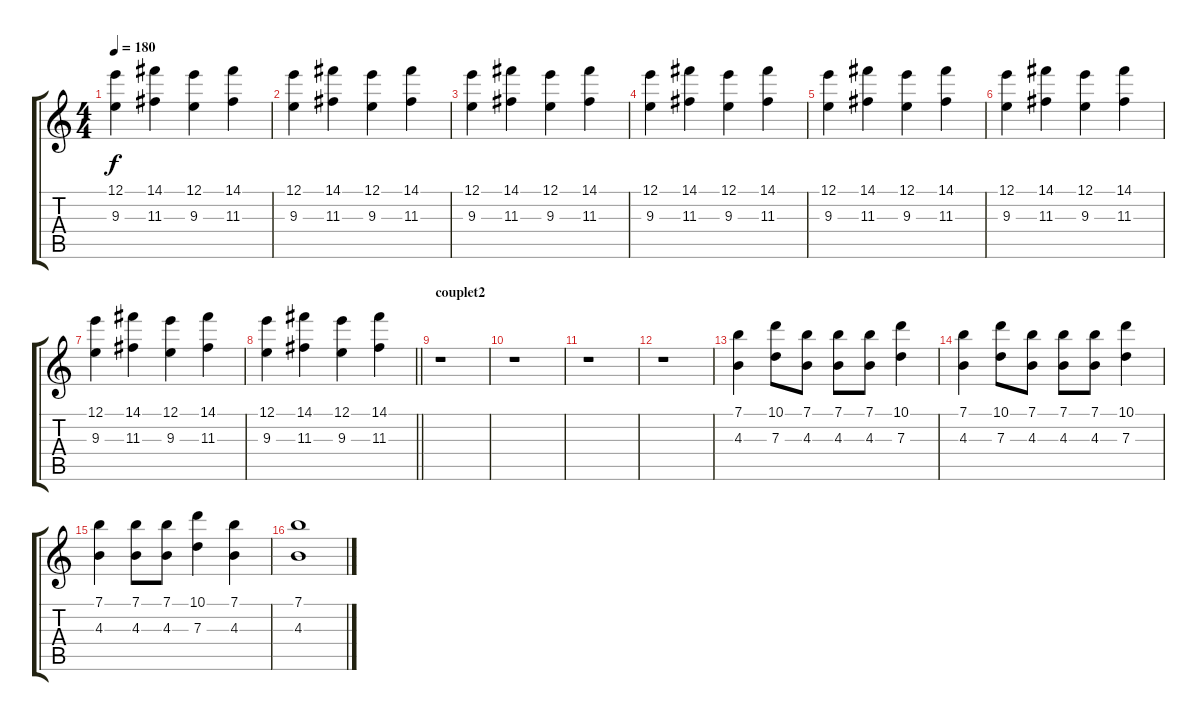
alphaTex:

\track "" {instrument overdrivenguitar}
\staff {score tabs}
\tuning (E4 B3 G3 D3 A2 E2) {hide}
\ts (4 4)
\tempo 180
\clef g2
\ks c
(12.1 9.3).4{dy f} (14.1 11.3).4 (12.1 9.3).4 (14.1 11.3).4 |
(12.1 9.3).4 (14.1 11.3).4 (12.1 9.3).4 (14.1 11.3).4 |
(12.1 9.3).4 (14.1 11.3).4 (12.1 9.3).4 (14.1 11.3).4 |
(12.1 9.3).4 (14.1 11.3).4 (12.1 9.3).4 (14.1 11.3).4 |
(12.1 9.3).4 (14.1 11.3).4 (12.1 9.3).4 (14.1 11.3).4 |
(12.1 9.3).4 (14.1 11.3).4 (12.1 9.3).4 (14.1 11.3).4 |
(12.1 9.3).4 (14.1 11.3).4 (12.1 9.3).4 (14.1 11.3).4 |
\barLineRight lightlight
(12.1 9.3).4 (14.1 11.3).4 (12.1 9.3).4 (14.1 11.3).4 |
\section ("" "couplet2")
r.1 |
r.1 |
r.1 |
r.1 |
(7.1 4.3).4 (10.1 7.3).8 (7.1 4.3).8 (7.1 4.3).8 (7.1 4.3).8 (10.1 7.3).4 |
(7.1 4.3).4 (10.1 7.3).8 (7.1 4.3).8 (7.1 4.3).8 (7.1 4.3).8 (10.1 7.3).4 |
(7.1 4.3).4 (7.1 4.3).8 (7.1 4.3).8 (10.1 7.3).4 (7.1 4.3).4 |
(7.1 4.3).1
